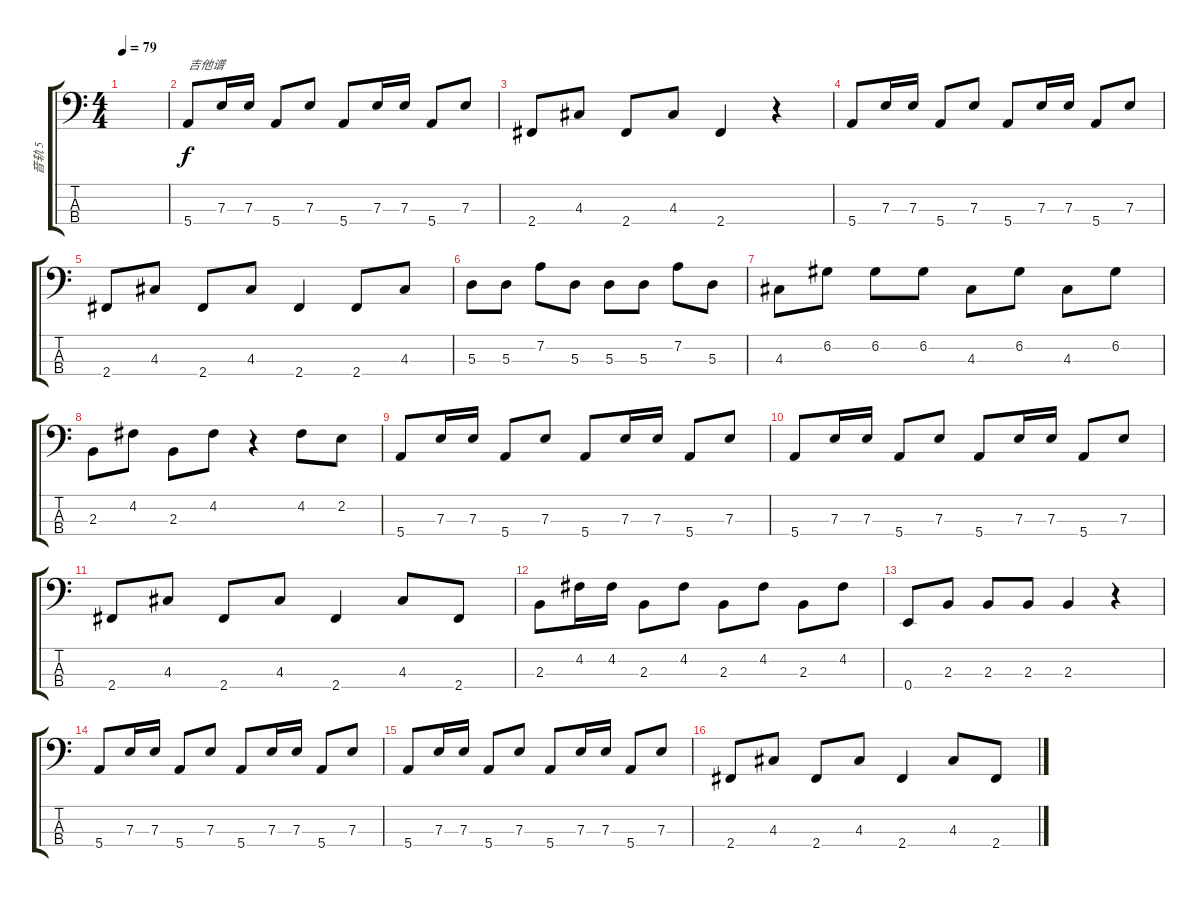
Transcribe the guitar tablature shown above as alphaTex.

\track ("音轨 5" "音轨 5") {instrument electricbassfinger}
\staff {score tabs}
\tuning (G2 D2 A1 E1) {hide}
\ts (4 4)
\tempo 79
\clef f4
\ks c
|
5.4.8{txt "吉他谱"} 7.3.16 7.3.16 5.4.8 7.3.8 5.4.8 7.3.16 7.3.16 5.4.8 7.3.8 |
2.4.8 4.3.8 2.4.8 4.3.8 2.4.4 r.4 |
5.4.8 7.3.16 7.3.16 5.4.8 7.3.8 5.4.8 7.3.16 7.3.16 5.4.8 7.3.8 |
2.4.8 4.3.8 2.4.8 4.3.8 2.4.4 2.4.8 4.3.8 |
5.3.8 5.3.8 7.2.8 5.3.8 5.3.8 5.3.8 7.2.8 5.3.8 |
4.3.8 6.2.8 6.2.8 6.2.8 4.3.8 6.2.8 4.3.8 6.2.8 |
2.3.8 4.2.8 2.3.8 4.2.8 r.4 4.2.8 2.2.8 |
5.4.8 7.3.16 7.3.16 5.4.8 7.3.8 5.4.8 7.3.16 7.3.16 5.4.8 7.3.8 |
5.4.8 7.3.16 7.3.16 5.4.8 7.3.8 5.4.8 7.3.16 7.3.16 5.4.8 7.3.8 |
2.4.8 4.3.8 2.4.8 4.3.8 2.4.4 4.3.8 2.4.8 |
2.3.8 4.2.16 4.2.16 2.3.8 4.2.8 2.3.8 4.2.8 2.3.8 4.2.8 |
0.4.8 2.3.8 2.3.8 2.3.8 2.3.4 r.4 |
5.4.8 7.3.16 7.3.16 5.4.8 7.3.8 5.4.8 7.3.16 7.3.16 5.4.8 7.3.8 |
5.4.8 7.3.16 7.3.16 5.4.8 7.3.8 5.4.8 7.3.16 7.3.16 5.4.8 7.3.8 |
2.4.8 4.3.8 2.4.8 4.3.8 2.4.4 4.3.8 2.4.8
